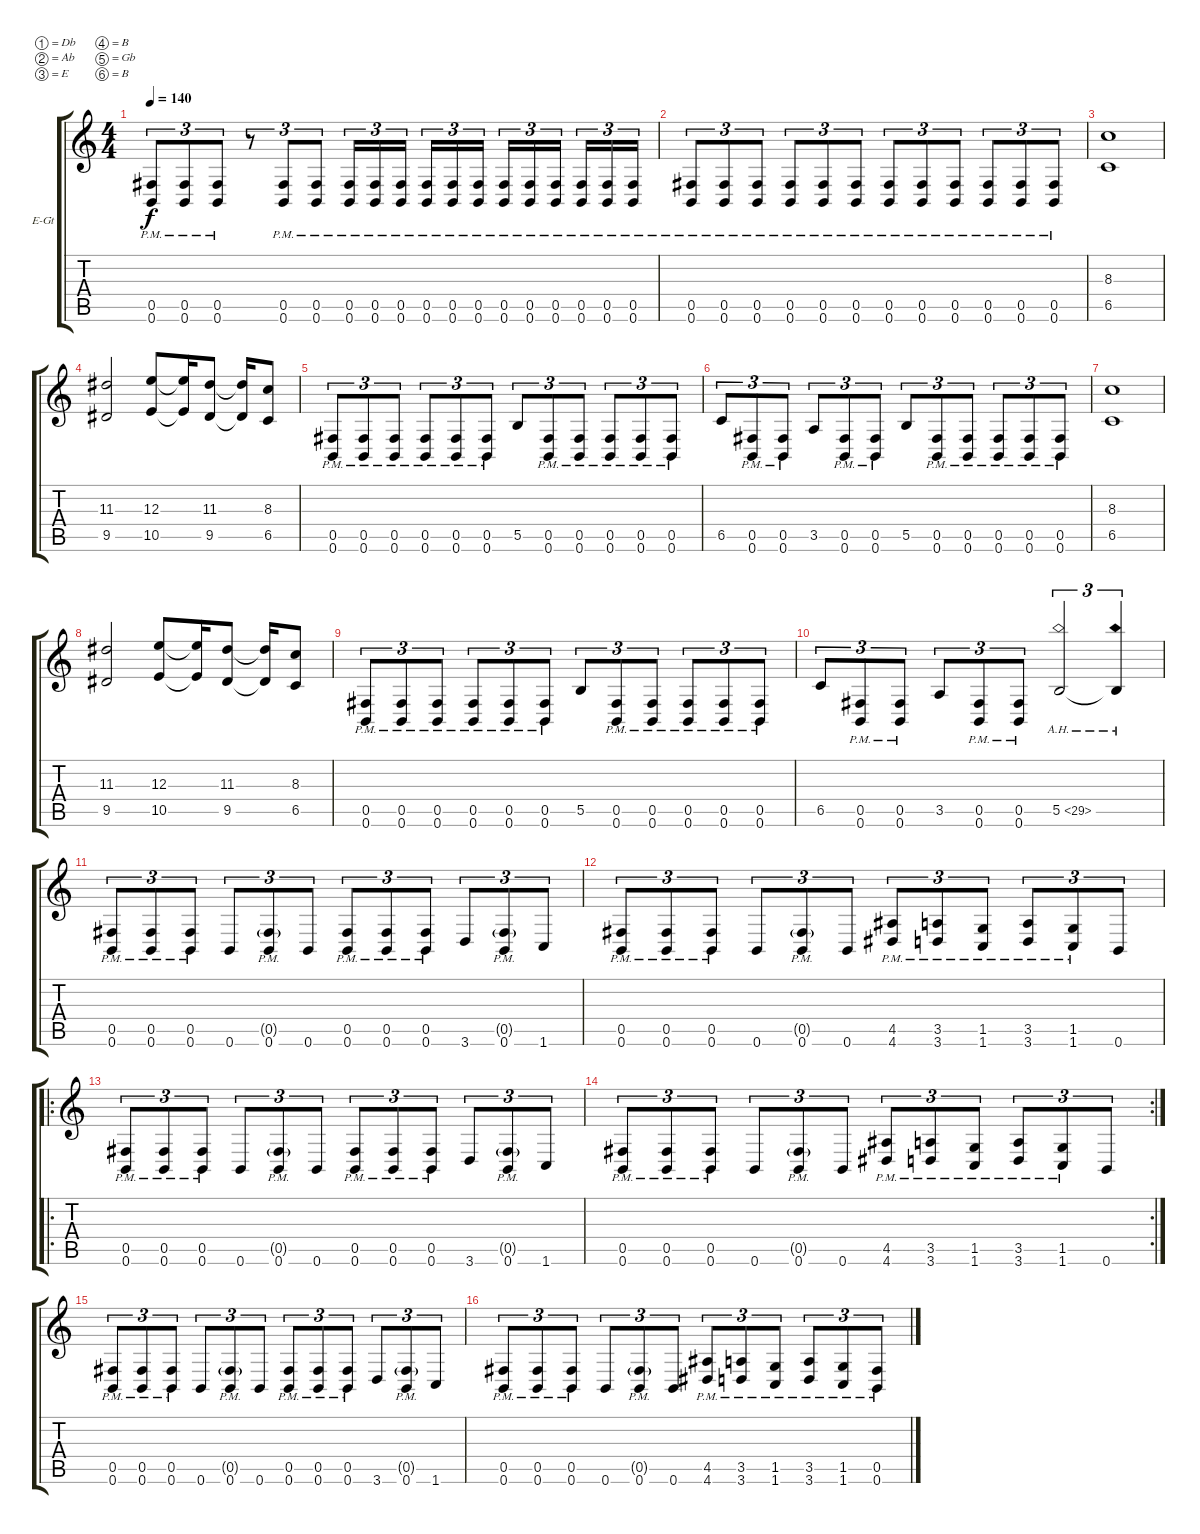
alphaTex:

\bracketExtendMode groupsimilarinstruments
\firstSystemTrackNameOrientation horizontal
\otherSystemsTrackNameOrientation horizontal
\track ("Solo Gtr." "E-Gt") {instrument distortionguitar}
\staff {score tabs}
\tuning (Db4 Ab3 E3 B2 Gb2 B1)
\ts (4 4)
\tempo 140
\clef g2
\ks c
(0.6{pm} 0.5{pm}).8{tu (3 2) dy f} (0.6{pm} 0.5{pm}).8{tu (3 2)} (0.6{pm} 0.5{pm}).8{tu (3 2)} r.8{tu (3 2)} (0.6{pm} 0.5{pm}).8{tu (3 2)} (0.6{pm} 0.5{pm}).8{tu (3 2)} (0.6{pm} 0.5{pm}).16{tu (3 2)} (0.6{pm} 0.5{pm}).16{tu (3 2)} (0.6{pm} 0.5{pm}).16{tu (3 2)} (0.6{pm} 0.5{pm}).16{tu (3 2)} (0.6{pm} 0.5{pm}).16{tu (3 2)} (0.6{pm} 0.5{pm}).16{tu (3 2)} (0.6{pm} 0.5{pm}).16{tu (3 2)} (0.6{pm} 0.5{pm}).16{tu (3 2)} (0.6{pm} 0.5{pm}).16{tu (3 2)} (0.6{pm} 0.5{pm}).16{tu (3 2)} (0.6{pm} 0.5{pm}).16{tu (3 2)} (0.6{pm} 0.5{pm}).16{tu (3 2)} |
(0.6{pm} 0.5{pm}).8{tu (3 2)} (0.6{pm} 0.5{pm}).8{tu (3 2)} (0.6{pm} 0.5{pm}).8{tu (3 2)} (0.6{pm} 0.5{pm}).8{tu (3 2)} (0.6{pm} 0.5{pm}).8{tu (3 2)} (0.6{pm} 0.5{pm}).8{tu (3 2)} (0.6{pm} 0.5{pm}).8{tu (3 2)} (0.6{pm} 0.5{pm}).8{tu (3 2)} (0.6{pm} 0.5{pm}).8{tu (3 2)} (0.6{pm} 0.5{pm}).8{tu (3 2)} (0.6{pm} 0.5{pm}).8{tu (3 2)} (0.6{pm} 0.5{pm}).8{tu (3 2)} |
(6.5 8.3).1 |
(9.5 11.3).2 (10.5 12.3).8 (10.5{t} 12.3{t}).16 (9.5 11.3).8 (9.5{t} 11.3{t}).16 (6.5 8.3).8 |
(0.6{pm} 0.5{pm}).8{tu (3 2)} (0.6{pm} 0.5{pm}).8{tu (3 2)} (0.6{pm} 0.5{pm}).8{tu (3 2)} (0.6{pm} 0.5{pm}).8{tu (3 2)} (0.6{pm} 0.5{pm}).8{tu (3 2)} (0.6{pm} 0.5{pm}).8{tu (3 2)} 5.5.8{tu (3 2)} (0.6{pm} 0.5{pm}).8{tu (3 2)} (0.6{pm} 0.5{pm}).8{tu (3 2)} (0.6{pm} 0.5{pm}).8{tu (3 2)} (0.6{pm} 0.5{pm}).8{tu (3 2)} (0.6{pm} 0.5{pm}).8{tu (3 2)} |
6.5.8{tu (3 2)} (0.6{pm} 0.5{pm}).8{tu (3 2)} (0.6{pm} 0.5{pm}).8{tu (3 2)} 3.5.8{tu (3 2)} (0.6{pm} 0.5{pm}).8{tu (3 2)} (0.6{pm} 0.5{pm}).8{tu (3 2)} 5.5.8{tu (3 2)} (0.6{pm} 0.5{pm}).8{tu (3 2)} (0.6{pm} 0.5{pm}).8{tu (3 2)} (0.6{pm} 0.5{pm}).8{tu (3 2)} (0.6{pm} 0.5{pm}).8{tu (3 2)} (0.6{pm} 0.5{pm}).8{tu (3 2)} |
(6.5 8.3).1 |
(9.5 11.3).2 (10.5 12.3).8 (10.5{t} 12.3{t}).16 (9.5 11.3).8 (9.5{t} 11.3{t}).16 (6.5 8.3).8 |
(0.6{pm} 0.5{pm}).8{tu (3 2)} (0.6{pm} 0.5{pm}).8{tu (3 2)} (0.6{pm} 0.5{pm}).8{tu (3 2)} (0.6{pm} 0.5{pm}).8{tu (3 2)} (0.6{pm} 0.5{pm}).8{tu (3 2)} (0.6{pm} 0.5{pm}).8{tu (3 2)} 5.5.8{tu (3 2)} (0.6{pm} 0.5{pm}).8{tu (3 2)} (0.6{pm} 0.5{pm}).8{tu (3 2)} (0.6{pm} 0.5{pm}).8{tu (3 2)} (0.6{pm} 0.5{pm}).8{tu (3 2)} (0.6{pm} 0.5{pm}).8{tu (3 2)} |
6.5.8{tu (3 2)} (0.6{pm} 0.5{pm}).8{tu (3 2)} (0.6{pm} 0.5{pm}).8{tu (3 2)} 3.5.8{tu (3 2)} (0.6{pm} 0.5{pm}).8{tu (3 2)} (0.6{pm} 0.5{pm}).8{tu (3 2)} 5.5{ah 24}.2{tu (3 2)} 5.5{ah 24 t}.4{tu (3 2)} |
(0.6{pm} 0.5{pm}).8{tu (3 2)} (0.6{pm} 0.5{pm}).8{tu (3 2)} (0.6{pm} 0.5{pm}).8{tu (3 2)} 0.6.8{tu (3 2)} (0.6{pm} 0.5{g pm}).8{tu (3 2)} 0.6.8{tu (3 2)} (0.6{pm} 0.5{pm}).8{tu (3 2)} (0.6{pm} 0.5{pm}).8{tu (3 2)} (0.6{pm} 0.5{pm}).8{tu (3 2)} 3.6.8{tu (3 2)} (0.6{pm} 0.5{g pm}).8{tu (3 2)} 1.6.8{tu (3 2)} |
(0.6{pm} 0.5{pm}).8{tu (3 2)} (0.6{pm} 0.5{pm}).8{tu (3 2)} (0.6{pm} 0.5{pm}).8{tu (3 2)} 0.6.8{tu (3 2)} (0.6{pm} 0.5{g pm}).8{tu (3 2)} 0.6.8{tu (3 2)} (4.6{pm} 4.5{pm}).8{tu (3 2)} (3.6{pm} 3.5{pm}).8{tu (3 2)} (1.6{pm} 1.5{pm}).8{tu (3 2)} (3.6{pm} 3.5{pm}).8{tu (3 2)} (1.6{pm} 1.5{pm}).8{tu (3 2)} 0.6.8{tu (3 2)} |
\ro
(0.6{pm} 0.5{pm}).8{tu (3 2)} (0.6{pm} 0.5{pm}).8{tu (3 2)} (0.6{pm} 0.5{pm}).8{tu (3 2)} 0.6.8{tu (3 2)} (0.6{pm} 0.5{g pm}).8{tu (3 2)} 0.6.8{tu (3 2)} (0.6{pm} 0.5{pm}).8{tu (3 2)} (0.6{pm} 0.5{pm}).8{tu (3 2)} (0.6{pm} 0.5{pm}).8{tu (3 2)} 3.6.8{tu (3 2)} (0.6{pm} 0.5{g pm}).8{tu (3 2)} 1.6.8{tu (3 2)} |
\rc 2
(0.6{pm} 0.5{pm}).8{tu (3 2)} (0.6{pm} 0.5{pm}).8{tu (3 2)} (0.6{pm} 0.5{pm}).8{tu (3 2)} 0.6.8{tu (3 2)} (0.6{pm} 0.5{g pm}).8{tu (3 2)} 0.6.8{tu (3 2)} (4.6{pm} 4.5{pm}).8{tu (3 2)} (3.6{pm} 3.5{pm}).8{tu (3 2)} (1.6{pm} 1.5{pm}).8{tu (3 2)} (3.6{pm} 3.5{pm}).8{tu (3 2)} (1.6{pm} 1.5{pm}).8{tu (3 2)} 0.6.8{tu (3 2)} |
(0.6{pm} 0.5{pm}).8{tu (3 2)} (0.6{pm} 0.5{pm}).8{tu (3 2)} (0.6{pm} 0.5{pm}).8{tu (3 2)} 0.6.8{tu (3 2)} (0.6{pm} 0.5{g pm}).8{tu (3 2)} 0.6.8{tu (3 2)} (0.6{pm} 0.5{pm}).8{tu (3 2)} (0.6{pm} 0.5{pm}).8{tu (3 2)} (0.6{pm} 0.5{pm}).8{tu (3 2)} 3.6.8{tu (3 2)} (0.6{pm} 0.5{g pm}).8{tu (3 2)} 1.6.8{tu (3 2)} |
(0.6{pm} 0.5{pm}).8{tu (3 2)} (0.6{pm} 0.5{pm}).8{tu (3 2)} (0.6{pm} 0.5{pm}).8{tu (3 2)} 0.6.8{tu (3 2)} (0.6{pm} 0.5{g pm}).8{tu (3 2)} 0.6.8{tu (3 2)} (4.6{pm} 4.5{pm}).8{tu (3 2)} (3.6{pm} 3.5{pm}).8{tu (3 2)} (1.6{pm} 1.5{pm}).8{tu (3 2)} (3.6{pm} 3.5{pm}).8{tu (3 2)} (1.6{pm} 1.5{pm}).8{tu (3 2)} (0.6{pm} 0.5{pm}).8{tu (3 2)}
